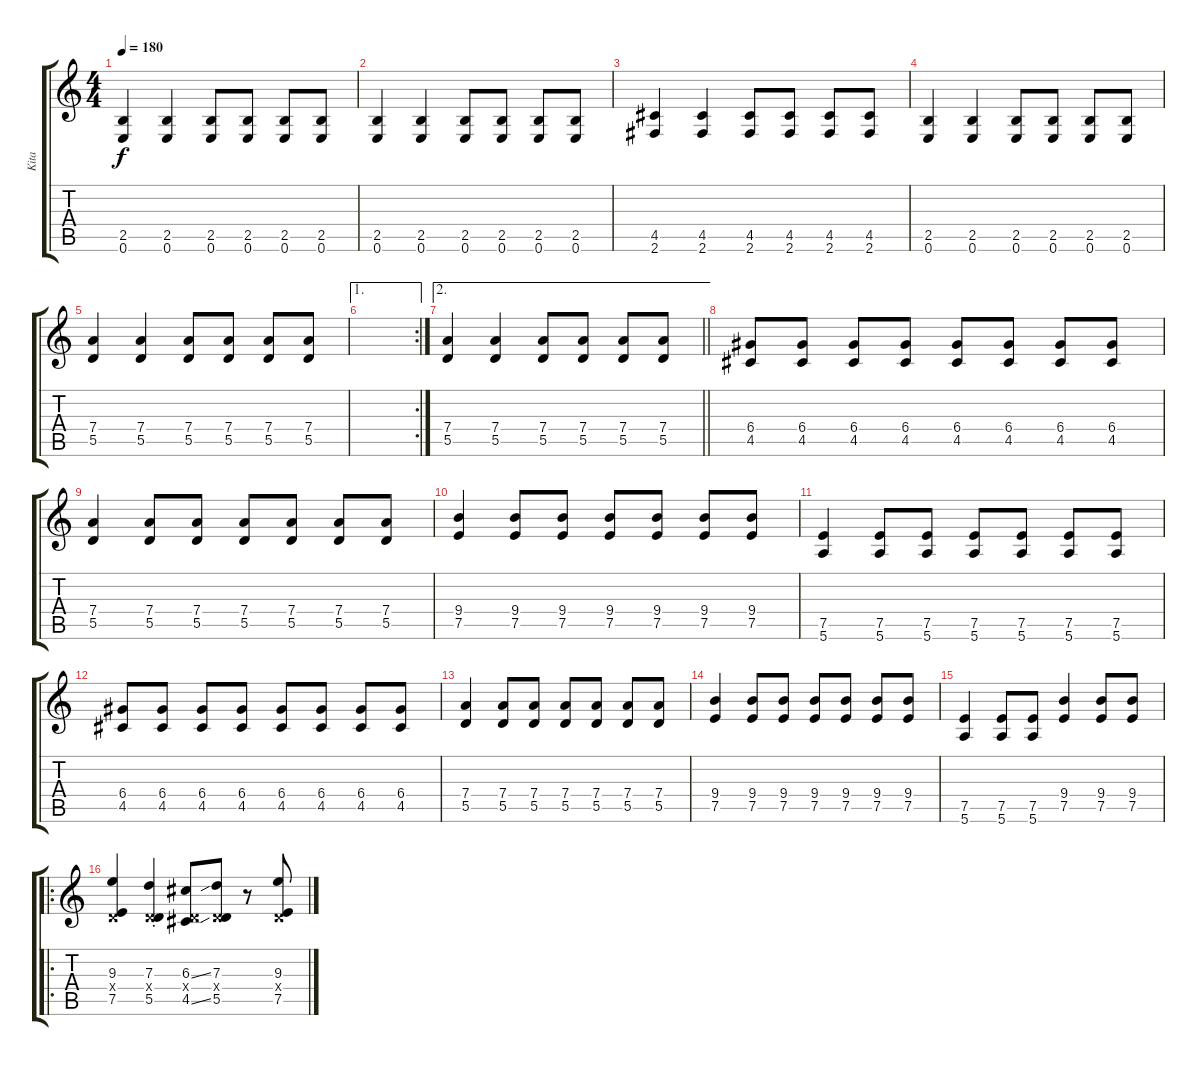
\track ("Kita" "Kita") {instrument overdrivenguitar}
\staff {score tabs}
\tuning (E4 B3 G3 D3 A2 E2) {hide}
\ts (4 4)
\tempo 180
\clef g2
\ks c
(2.5 0.6).4{dy f} (2.5 0.6).4 (2.5 0.6).8 (2.5 0.6).8 (2.5 0.6).8 (2.5 0.6).8 |
(2.5 0.6).4 (2.5 0.6).4 (2.5 0.6).8 (2.5 0.6).8 (2.5 0.6).8 (2.5 0.6).8 |
(4.5 2.6).4 (4.5 2.6).4 (4.5 2.6).8 (4.5 2.6).8 (4.5 2.6).8 (4.5 2.6).8 |
(2.5 0.6).4 (2.5 0.6).4 (2.5 0.6).8 (2.5 0.6).8 (2.5 0.6).8 (2.5 0.6).8 |
(7.4 5.5).4 (7.4 5.5).4 (7.4 5.5).8 (7.4 5.5).8 (7.4 5.5).8 (7.4 5.5).8 |
\ae 1
\rc 2
|
\ae 2
\barLineRight lightlight
(7.4 5.5).4 (7.4 5.5).4 (7.4 5.5).8 (7.4 5.5).8 (7.4 5.5).8 (7.4 5.5).8 |
(6.4 4.5).8 (6.4 4.5).8 (6.4 4.5).8 (6.4 4.5).8 (6.4 4.5).8 (6.4 4.5).8 (6.4 4.5).8 (6.4 4.5).8 |
(7.4 5.5).4 (7.4 5.5).8 (7.4 5.5).8 (7.4 5.5).8 (7.4 5.5).8 (7.4 5.5).8 (7.4 5.5).8 |
(9.4 7.5).4 (9.4 7.5).8 (9.4 7.5).8 (9.4 7.5).8 (9.4 7.5).8 (9.4 7.5).8 (9.4 7.5).8 |
(7.5 5.6).4 (7.5 5.6).8 (7.5 5.6).8 (7.5 5.6).8 (7.5 5.6).8 (7.5 5.6).8 (7.5 5.6).8 |
(6.4 4.5).8 (6.4 4.5).8 (6.4 4.5).8 (6.4 4.5).8 (6.4 4.5).8 (6.4 4.5).8 (6.4 4.5).8 (6.4 4.5).8 |
(7.4 5.5).4 (7.4 5.5).8 (7.4 5.5).8 (7.4 5.5).8 (7.4 5.5).8 (7.4 5.5).8 (7.4 5.5).8 |
(9.4 7.5).4 (9.4 7.5).8 (9.4 7.5).8 (9.4 7.5).8 (9.4 7.5).8 (9.4 7.5).8 (9.4 7.5).8 |
(7.5 5.6).4 (7.5 5.6).8 (7.5 5.6).8 (9.4 7.5).4 (9.4 7.5).8 (9.4 7.5).8 |
\ro
(9.3 0.4{x} 7.5).4 (7.3{st} 0.4{x} 5.5).4 (6.3{ss} 0.4{x} 4.5{ss}).8 (7.3 0.4{x} 5.5).8 r.8 (9.3 0.4{x} 7.5).8
